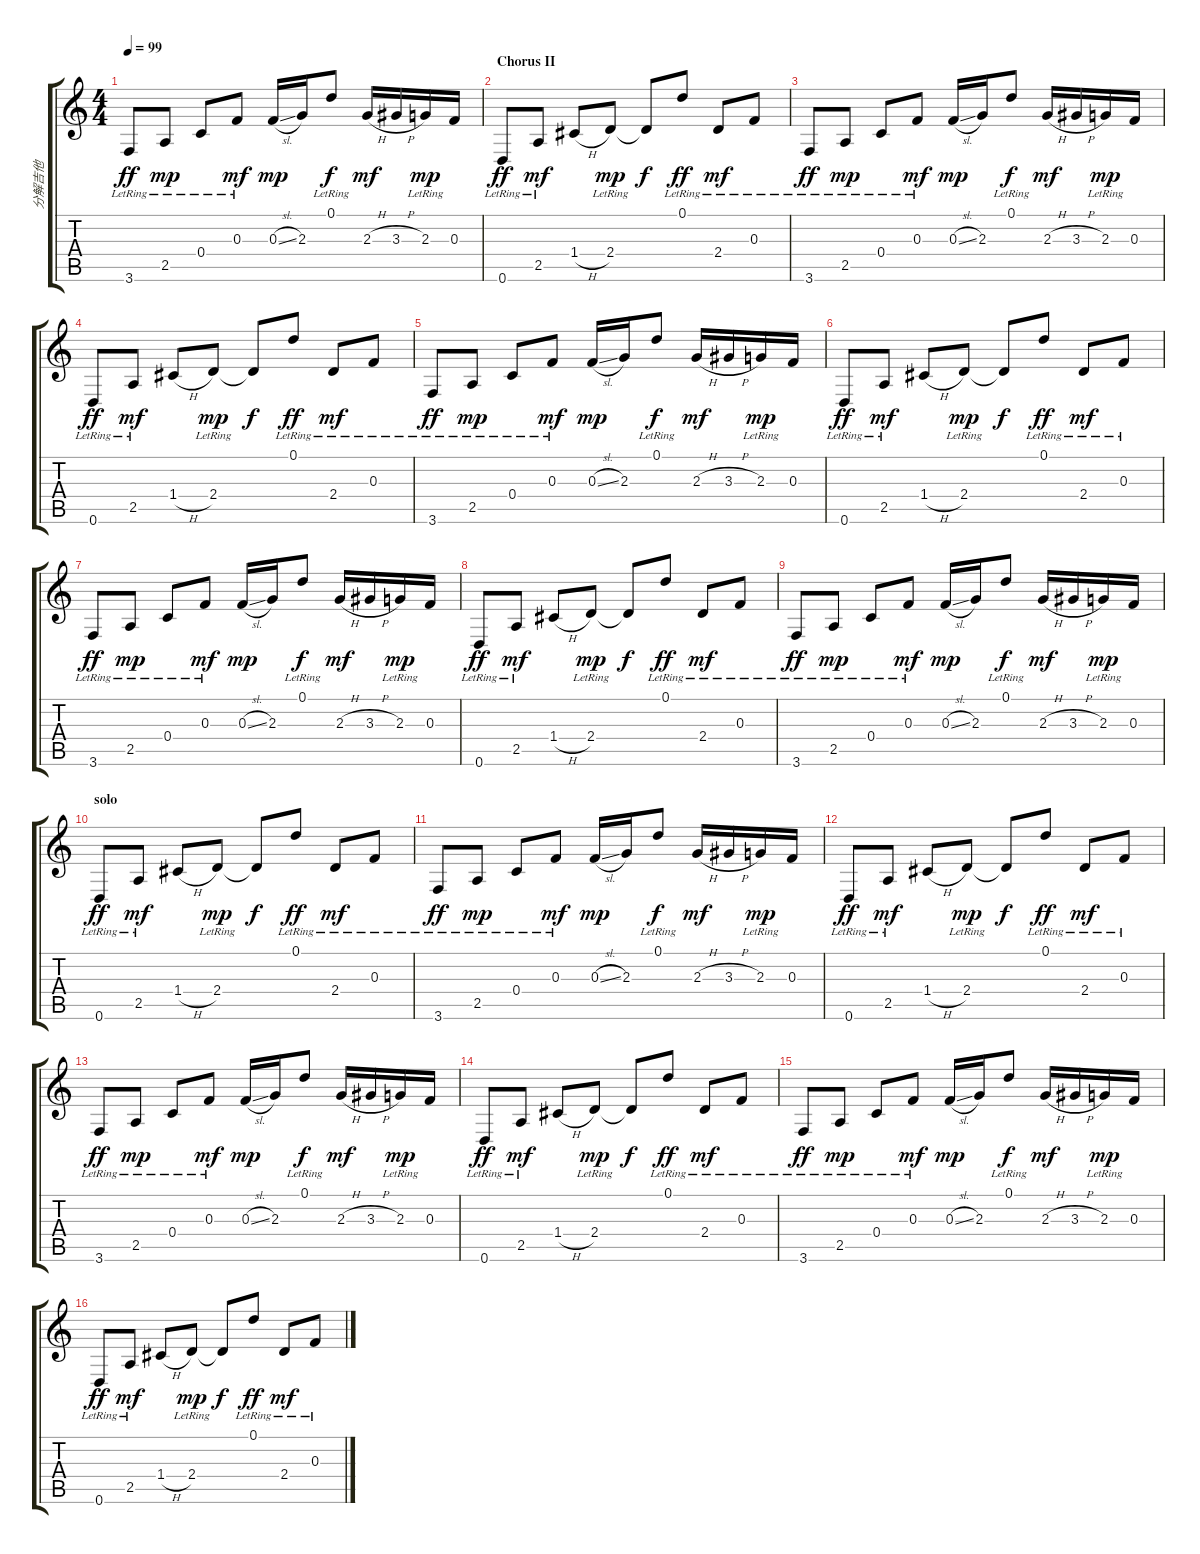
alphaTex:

\track ("分解吉他" "分解吉他") {instrument electricguitarclean}
\staff {score tabs}
\tuning (D4 A3 F3 C3 G2 D2) {hide}
\ts (4 4)
\tempo 99
\clef g2
\ks c
3.6{lr}.8{dy ff} 2.5{lr}.8{dy mp} 0.4{lr}.8 0.3{lr}.8{dy mf} 0.3{sl}.16{dy mp} 2.3.16 0.1{lr}.8{dy f} 2.3{h}.16{dy mf} 3.3{h}.16 2.3{lr}.16{dy mp} 0.3.16 |
\section ("" "Chorus II")
0.6{lr}.8{dy ff} 2.5{lr}.8{dy mf} 1.4{h}.8 2.4{lr}.8{dy mp} 2.4{t}.8{dy f} 0.1{lr}.8{dy ff} 2.4{lr}.8{dy mf} 0.3{lr}.8 |
3.6{lr}.8{dy ff} 2.5{lr}.8{dy mp} 0.4{lr}.8 0.3{lr}.8{dy mf} 0.3{sl}.16{dy mp} 2.3.16 0.1{lr}.8{dy f} 2.3{h}.16{dy mf} 3.3{h}.16 2.3{lr}.16{dy mp} 0.3.16 |
0.6{lr}.8{dy ff} 2.5{lr}.8{dy mf} 1.4{h}.8 2.4{lr}.8{dy mp} 2.4{t}.8{dy f} 0.1{lr}.8{dy ff} 2.4{lr}.8{dy mf} 0.3{lr}.8 |
3.6{lr}.8{dy ff} 2.5{lr}.8{dy mp} 0.4{lr}.8 0.3{lr}.8{dy mf} 0.3{sl}.16{dy mp} 2.3.16 0.1{lr}.8{dy f} 2.3{h}.16{dy mf} 3.3{h}.16 2.3{lr}.16{dy mp} 0.3.16 |
0.6{lr}.8{dy ff} 2.5{lr}.8{dy mf} 1.4{h}.8 2.4{lr}.8{dy mp} 2.4{t}.8{dy f} 0.1{lr}.8{dy ff} 2.4{lr}.8{dy mf} 0.3{lr}.8 |
3.6{lr}.8{dy ff} 2.5{lr}.8{dy mp} 0.4{lr}.8 0.3{lr}.8{dy mf} 0.3{sl}.16{dy mp} 2.3.16 0.1{lr}.8{dy f} 2.3{h}.16{dy mf} 3.3{h}.16 2.3{lr}.16{dy mp} 0.3.16 |
0.6{lr}.8{dy ff} 2.5{lr}.8{dy mf} 1.4{h}.8 2.4{lr}.8{dy mp} 2.4{t}.8{dy f} 0.1{lr}.8{dy ff} 2.4{lr}.8{dy mf} 0.3{lr}.8 |
3.6{lr}.8{dy ff} 2.5{lr}.8{dy mp} 0.4{lr}.8 0.3{lr}.8{dy mf} 0.3{sl}.16{dy mp} 2.3.16 0.1{lr}.8{dy f} 2.3{h}.16{dy mf} 3.3{h}.16 2.3{lr}.16{dy mp} 0.3.16 |
\section ("" "solo")
0.6{lr}.8{dy ff} 2.5{lr}.8{dy mf} 1.4{h}.8 2.4{lr}.8{dy mp} 2.4{t}.8{dy f} 0.1{lr}.8{dy ff} 2.4{lr}.8{dy mf} 0.3{lr}.8 |
3.6{lr}.8{dy ff} 2.5{lr}.8{dy mp} 0.4{lr}.8 0.3{lr}.8{dy mf} 0.3{sl}.16{dy mp} 2.3.16 0.1{lr}.8{dy f} 2.3{h}.16{dy mf} 3.3{h}.16 2.3{lr}.16{dy mp} 0.3.16 |
0.6{lr}.8{dy ff} 2.5{lr}.8{dy mf} 1.4{h}.8 2.4{lr}.8{dy mp} 2.4{t}.8{dy f} 0.1{lr}.8{dy ff} 2.4{lr}.8{dy mf} 0.3{lr}.8 |
3.6{lr}.8{dy ff} 2.5{lr}.8{dy mp} 0.4{lr}.8 0.3{lr}.8{dy mf} 0.3{sl}.16{dy mp} 2.3.16 0.1{lr}.8{dy f} 2.3{h}.16{dy mf} 3.3{h}.16 2.3{lr}.16{dy mp} 0.3.16 |
0.6{lr}.8{dy ff} 2.5{lr}.8{dy mf} 1.4{h}.8 2.4{lr}.8{dy mp} 2.4{t}.8{dy f} 0.1{lr}.8{dy ff} 2.4{lr}.8{dy mf} 0.3{lr}.8 |
3.6{lr}.8{dy ff} 2.5{lr}.8{dy mp} 0.4{lr}.8 0.3{lr}.8{dy mf} 0.3{sl}.16{dy mp} 2.3.16 0.1{lr}.8{dy f} 2.3{h}.16{dy mf} 3.3{h}.16 2.3{lr}.16{dy mp} 0.3.16 |
0.6{lr}.8{dy ff} 2.5{lr}.8{dy mf} 1.4{h}.8 2.4{lr}.8{dy mp} 2.4{t}.8{dy f} 0.1{lr}.8{dy ff} 2.4{lr}.8{dy mf} 0.3{lr}.8
